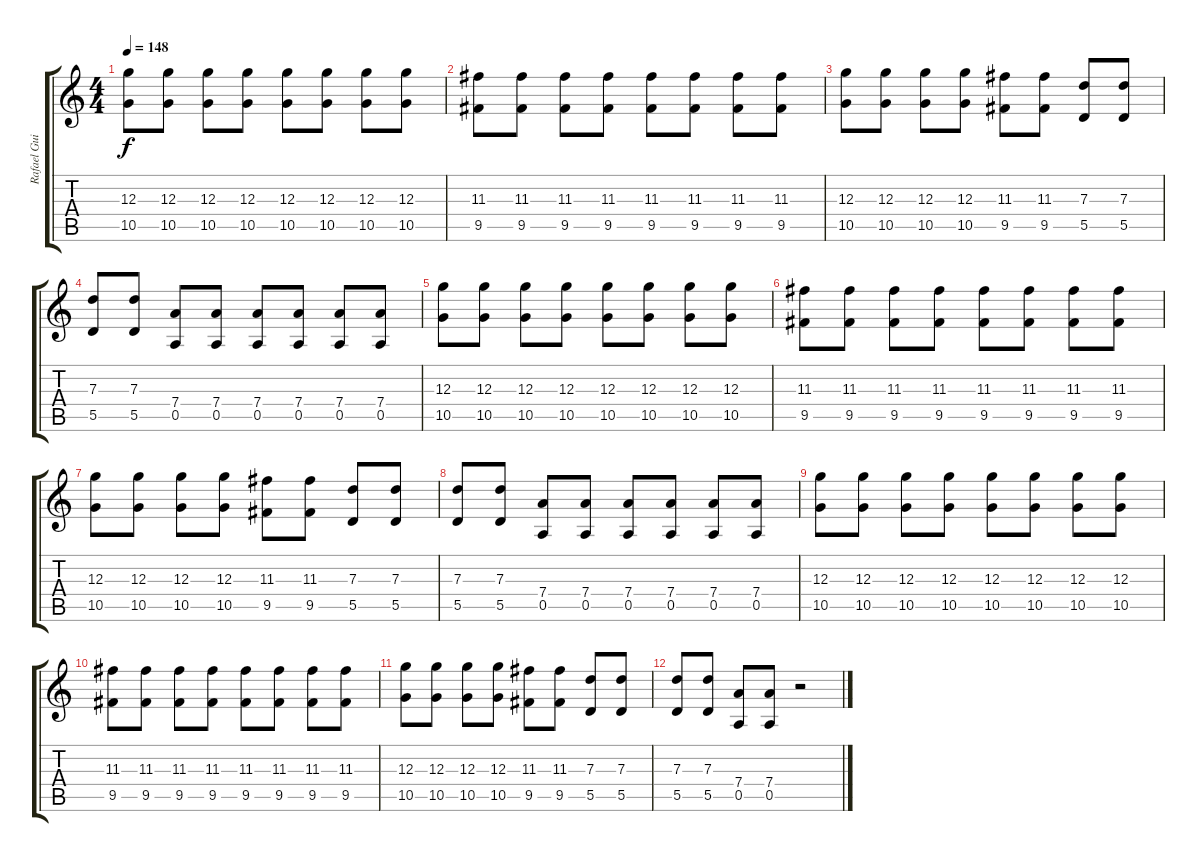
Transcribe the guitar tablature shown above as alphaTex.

\track ("Rafael Guitar" "Rafael Gui") {instrument distortionguitar}
\staff {score tabs}
\tuning (E4 B3 G3 D3 A2 E2) {hide}
\ts (4 4)
\tempo 148
\clef g2
\ks c
(12.3 10.5).8{dy f} (12.3 10.5).8 (12.3 10.5).8 (12.3 10.5).8 (12.3 10.5).8 (12.3 10.5).8 (12.3 10.5).8 (12.3 10.5).8 |
(11.3 9.5).8 (11.3 9.5).8 (11.3 9.5).8 (11.3 9.5).8 (11.3 9.5).8 (11.3 9.5).8 (11.3 9.5).8 (11.3 9.5).8 |
(12.3 10.5).8 (12.3 10.5).8 (12.3 10.5).8 (12.3 10.5).8 (11.3 9.5).8 (11.3 9.5).8 (7.3 5.5).8 (7.3 5.5).8 |
(7.3 5.5).8 (7.3 5.5).8 (7.4 0.5).8 (7.4 0.5).8 (7.4 0.5).8 (7.4 0.5).8 (7.4 0.5).8 (7.4 0.5).8 |
(12.3 10.5).8 (12.3 10.5).8 (12.3 10.5).8 (12.3 10.5).8 (12.3 10.5).8 (12.3 10.5).8 (12.3 10.5).8 (12.3 10.5).8 |
(11.3 9.5).8 (11.3 9.5).8 (11.3 9.5).8 (11.3 9.5).8 (11.3 9.5).8 (11.3 9.5).8 (11.3 9.5).8 (11.3 9.5).8 |
(12.3 10.5).8 (12.3 10.5).8 (12.3 10.5).8 (12.3 10.5).8 (11.3 9.5).8 (11.3 9.5).8 (7.3 5.5).8 (7.3 5.5).8 |
(7.3 5.5).8 (7.3 5.5).8 (7.4 0.5).8 (7.4 0.5).8 (7.4 0.5).8 (7.4 0.5).8 (7.4 0.5).8 (7.4 0.5).8 |
(12.3 10.5).8 (12.3 10.5).8 (12.3 10.5).8 (12.3 10.5).8 (12.3 10.5).8 (12.3 10.5).8 (12.3 10.5).8 (12.3 10.5).8 |
(11.3 9.5).8 (11.3 9.5).8 (11.3 9.5).8 (11.3 9.5).8 (11.3 9.5).8 (11.3 9.5).8 (11.3 9.5).8 (11.3 9.5).8 |
(12.3 10.5).8 (12.3 10.5).8 (12.3 10.5).8 (12.3 10.5).8 (11.3 9.5).8 (11.3 9.5).8 (7.3 5.5).8 (7.3 5.5).8 |
(7.3 5.5).8 (7.3 5.5).8 (7.4 0.5).8 (7.4 0.5).8 r.2
